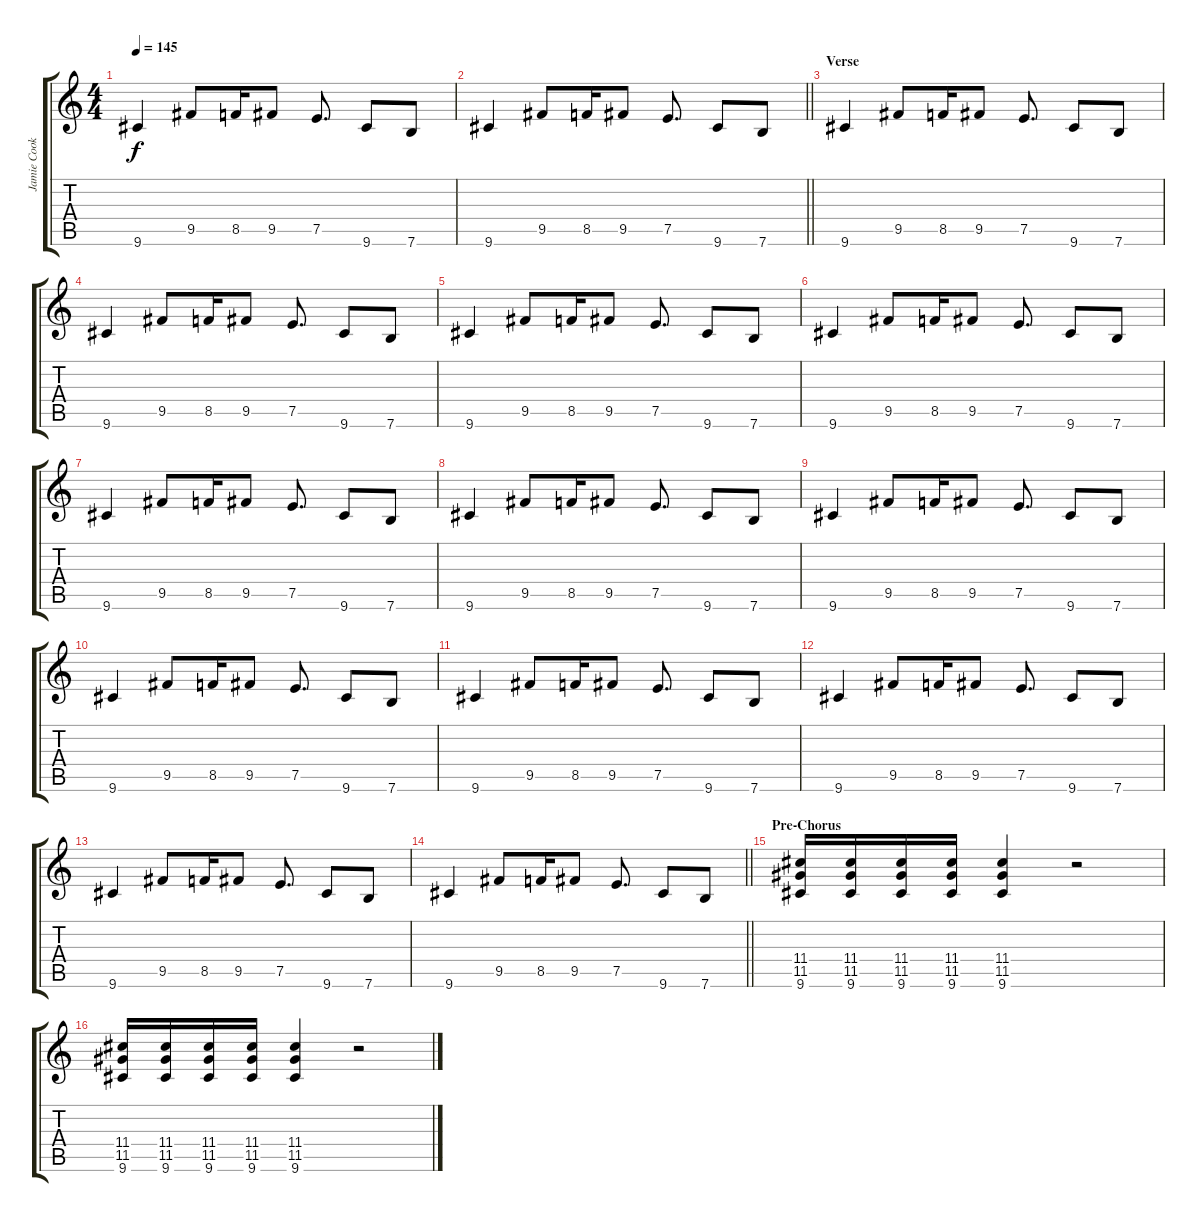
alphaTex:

\track ("Jamie Cook" "Jamie Cook") {instrument distortionguitar}
\staff {score tabs}
\tuning (E4 B3 G3 D3 A2 E2) {hide}
\ts (4 4)
\tempo 145
\clef g2
\ks c
9.6.4{dy f} 9.5.8 8.5.16 9.5.8 7.5.8{d} 9.6.8 7.6.8 |
\barLineRight lightlight
9.6.4 9.5.8 8.5.16 9.5.8 7.5.8{d} 9.6.8 7.6.8 |
\section ("" "Verse")
9.6.4 9.5.8 8.5.16 9.5.8 7.5.8{d} 9.6.8 7.6.8 |
9.6.4 9.5.8 8.5.16 9.5.8 7.5.8{d} 9.6.8 7.6.8 |
9.6.4 9.5.8 8.5.16 9.5.8 7.5.8{d} 9.6.8 7.6.8 |
9.6.4 9.5.8 8.5.16 9.5.8 7.5.8{d} 9.6.8 7.6.8 |
9.6.4 9.5.8 8.5.16 9.5.8 7.5.8{d} 9.6.8 7.6.8 |
9.6.4 9.5.8 8.5.16 9.5.8 7.5.8{d} 9.6.8 7.6.8 |
9.6.4 9.5.8 8.5.16 9.5.8 7.5.8{d} 9.6.8 7.6.8 |
9.6.4 9.5.8 8.5.16 9.5.8 7.5.8{d} 9.6.8 7.6.8 |
9.6.4 9.5.8 8.5.16 9.5.8 7.5.8{d} 9.6.8 7.6.8 |
9.6.4 9.5.8 8.5.16 9.5.8 7.5.8{d} 9.6.8 7.6.8 |
9.6.4 9.5.8 8.5.16 9.5.8 7.5.8{d} 9.6.8 7.6.8 |
\barLineRight lightlight
9.6.4 9.5.8 8.5.16 9.5.8 7.5.8{d} 9.6.8 7.6.8 |
\section ("" "Pre-Chorus")
(11.4 11.5 9.6).16 (11.4 11.5 9.6).16 (11.4 11.5 9.6).16 (11.4 11.5 9.6).16 (11.4 11.5 9.6).4 r.2 |
(11.4 11.5 9.6).16 (11.4 11.5 9.6).16 (11.4 11.5 9.6).16 (11.4 11.5 9.6).16 (11.4 11.5 9.6).4 r.2
